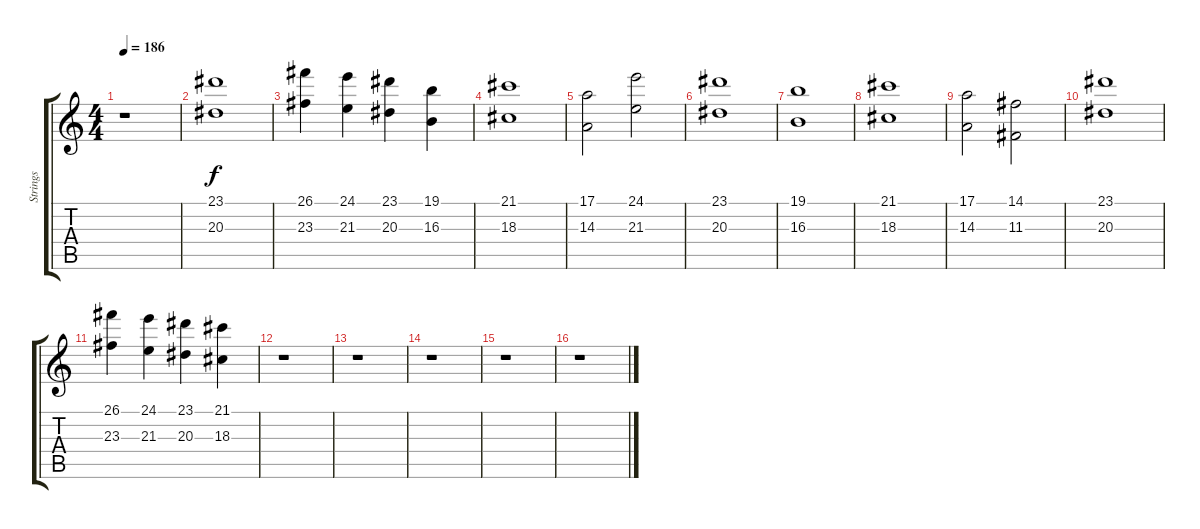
\track ("Strings" "Strings") {instrument stringensemble1}
\staff {score tabs}
\tuning (E4 B3 G3 D3 A2 E2) {hide}
\ts (4 4)
\tempo 186
\clef g2
\ks c
r.1{dy f} |
(23.1 20.3).1 |
(26.1 23.3).4 (24.1 21.3).4 (23.1 20.3).4 (19.1 16.3).4 |
\section ("" "")
(21.1 18.3).1 |
(17.1 14.3).2 (24.1 21.3).2 |
(23.1 20.3).1 |
(19.1 16.3).1 |
(21.1 18.3).1 |
(17.1 14.3).2 (14.1 11.3).2 |
(23.1 20.3).1 |
(26.1 23.3).4 (24.1 21.3).4 (23.1 20.3).4 (21.1 18.3).4 |
\section ("" "")
r.1 |
r.1 |
r.1 |
r.1 |
r.1
